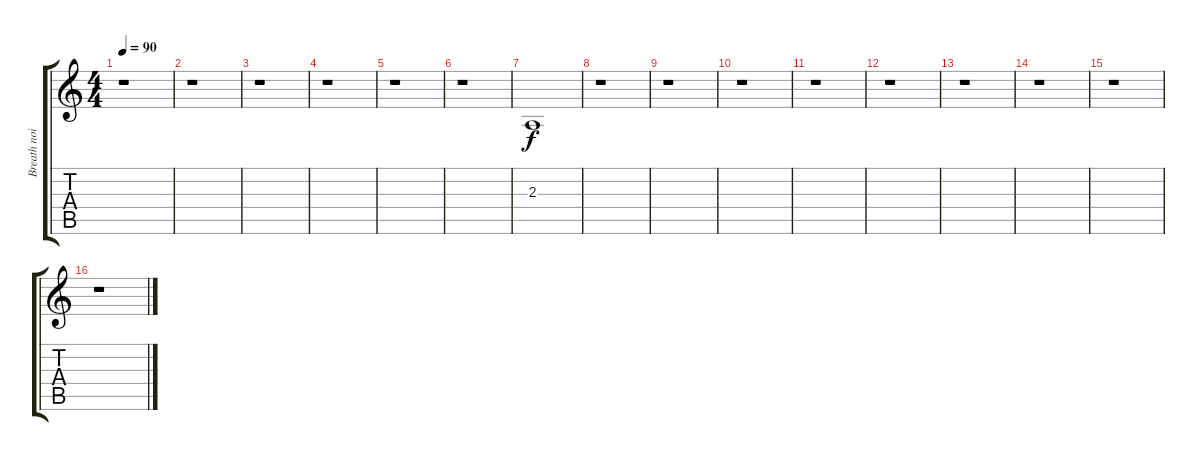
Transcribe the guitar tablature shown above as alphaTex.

\track ("Breath noise" "Breath noi") {instrument seashore}
\staff {score tabs}
\tuning (E4 B3 G3 D3 A2 E2) {hide}
\ts (4 4)
\tempo 90
\clef g2
\ks c
r.1{dy f} |
r.1 |
r.1 |
r.1 |
r.1 |
r.1 |
2.3.1 |
r.1 |
r.1 |
r.1 |
r.1 |
r.1 |
r.1 |
r.1 |
r.1 |
r.1
